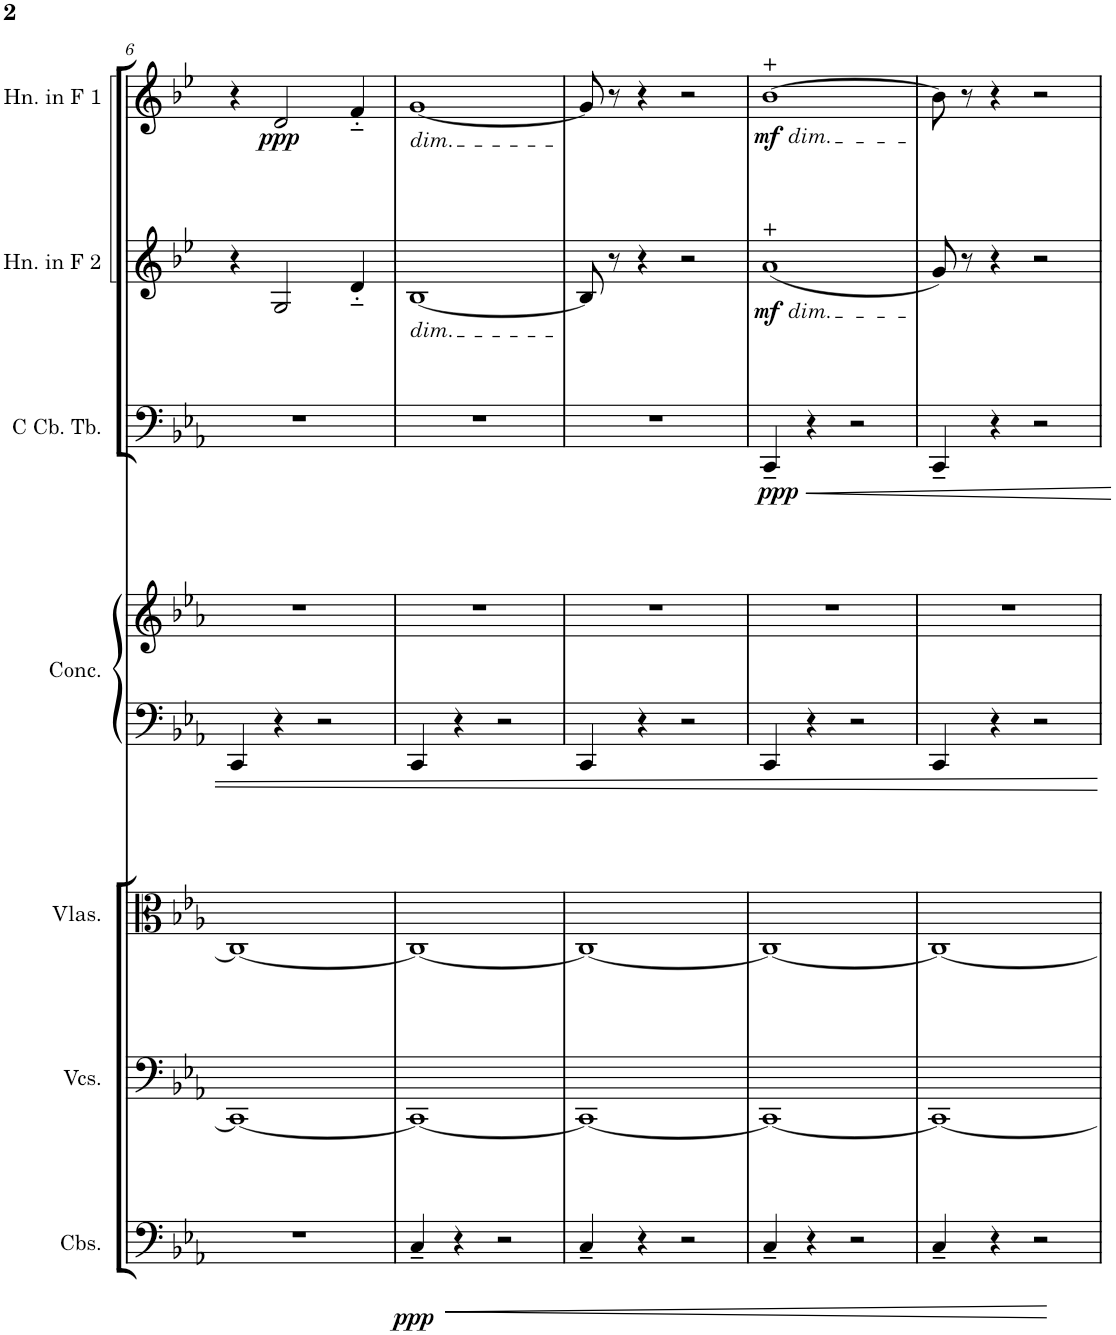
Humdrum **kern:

**kern	**dynam	**kern	**kern	**kern	**kern	**kern	**dynam	**kern	**dynam	**kern	**dynam
*part7	*part7	*part6	*part5	*part4	*part4	*part3	*part3	*part2	*part2	*part1	*part1
*staff8	*staff8	*staff7	*staff6	*staff5	*staff4	*staff3	*staff3	*staff2	*staff2	*staff1	*staff1
*I"Contrabasses	*	*I"Violoncellos	*I"Violas	*I"Concertina	*	*I"C Contrabass Tuba	*	*I"Horn in F 2	*	*I"Horn in F 1	*
*I'Cbs.	*	*I'Vcs.	*I'Vlas.	*I'Conc.	*	*I'C Cb. Tb.	*	*I'Hn. in F 2	*	*I'Hn. in F 1	*
!!LO:PB:g=z
*clefF4	*	*clefF4	*clefC3	*clefF4	*clefG2	*clefF4	*	*clefG2	*	*clefG2	*
*Trd7c12	*	*	*	*	*	*	*	*Trd4c7	*	*Trd4c7	*
*k[b-e-a-]	*	*k[b-e-a-]	*k[b-e-a-]	*k[b-e-a-]	*k[b-e-a-]	*k[b-e-a-]	*	*k[b-e-]	*	*k[b-e-]	*
*M4/4	*	*M4/4	*M4/4	*M4/4	*M4/4	*M4/4	*	*M4/4	*	*M4/4	*
=6	=6	=6	=6	=6	=6	=6	=6	=6	=6	=6	=6
1r	.	1CC_	1C_	4CC/	1r	1r	.	4r	.	4r	.
!	!	!	!	!	!	!	!	!	!	!	!LO:DY:b
.	.	.	.	4r	.	.	.	2G/	.	2d/	ppp
.	.	.	.	2r	.	.	.	.	.	.	.
.	.	.	.	.	.	.	.	4d'~/	.	4f'~/	.
=7	=7	=7	=7	=7	=7	=7	=7	=7	=7	=7	=7
!	!	!	!	!	!	!	!	!	!	!LO:TX:b:i:t=dim.	!
!	!	!	!	!	!	!	!	!LO:TX:b:i:t=dim.	!	!	!
!	!LO:DY:b	!	!	!	!	!	!	!	!	!	!
4C~/	ppp	1CC_	1C_	4CC/	1r	1r	.	[1B-	.	[1g	.
4r	.	.	.	4r	.	.	.	.	.	.	.
2r	.	.	.	2r	.	.	.	.	.	.	.
=8	=8	=8	=8	=8	=8	=8	=8	=8	=8	=8	=8
4C~/	.	1CC_	1C_	4CC/	1r	1r	.	8B-/]	.	8g/]	.
.	.	.	.	.	.	.	.	8r	.	8r	.
4r	.	.	.	4r	.	.	.	4r	.	4r	.
2r	.	.	.	2r	.	.	.	2r	.	2r	.
=9	=9	=9	=9	=9	=9	=9	=9	=9	=9	=9	=9
!	!	!	!	!	!	!	!	!	!	!LO:TX:b:i:t=dim.	!
!	!	!	!	!	!	!	!	!LO:TX:b:i:t=dim.	!	!	!
!	!	!	!	!	!	!	!LO:DY:b	!	!LO:DY:b	!	!LO:DY:b
4C~/	.	1CC_	1C_	4CC/	1r	4CC~/	ppp	(1a	mf	[1b-	mf
4r	.	.	.	4r	.	4r	.	.	.	.	.
2r	.	.	.	2r	.	2r	.	.	.	.	.
=10	=10	=10	=10	=10	=10	=10	=10	=10	=10	=10	=10
4C~/	.	1CC_	1C_	4CC/	1r	4CC~/	.	8g/)	.	8b-\]	.
.	.	.	.	.	.	.	.	8r	.	8r	.
4r	.	.	.	4r	.	4r	.	4r	.	4r	.
2r	.	.	.	2r	.	2r	.	2r	.	2r	.
=	=	=	=	=	=	=	=	=	=	=	=
*-	*-	*-	*-	*-	*-	*-	*-	*-	*-	*-	*-
